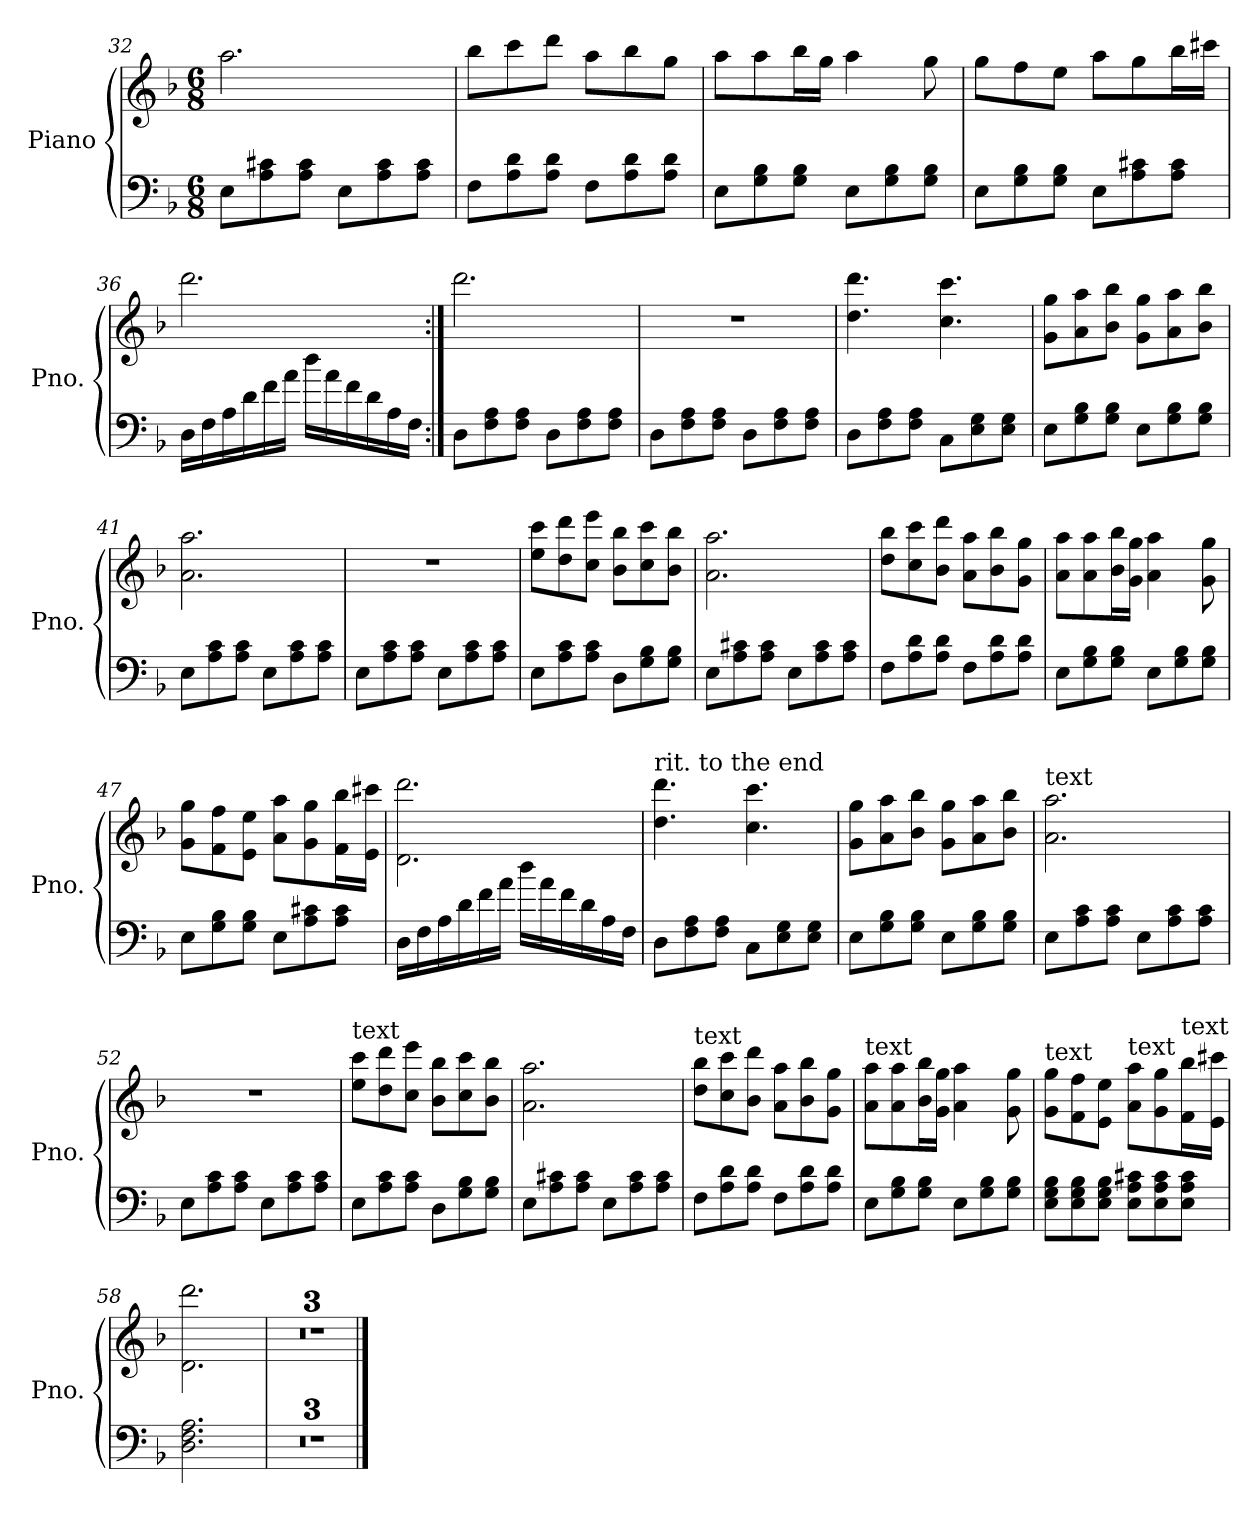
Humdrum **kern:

**kern	**kern
*part1	*part1
*staff2	*staff1
*I"Piano	*
*I'Pno.	*
!!LO:PB:g=z
*clefF4	*clefG2
*k[b-]	*k[b-]
*F:	*F:
*M6/8	*M6/8
=32	=32
8E\L	2.aa\
8A\ 8c#X\	.
8A\ 8c#\J	.
8E\L	.
8A\ 8c#\	.
8A\ 8c#\J	.
=33	=33
8F\L	8bb-\L
8A\ 8d\	8ccc\
8A\ 8d\J	8ddd\J
8F\L	8aa\L
8A\ 8d\	8bb-\
8A\ 8d\J	8gg\J
=34	=34
8E\L	8aa\L
8G\ 8B-\	8aa\
8G\ 8B-\J	16bb-\L
.	16gg\JJ
8E\L	4aa\
8G\ 8B-\	.
8G\ 8B-\J	8gg\
=35	=35
8E\L	8gg\L
8G\ 8B-\	8ff\
8G\ 8B-\J	8ee\J
8E\L	8aa\L
8A\ 8c#X\	8gg\
8A\ 8c#\J	16bb-\L
.	16ccc#X\JJ
!!LO:LB:g=z
=36	=36
16D\LL	2.ddd\
16F\	.
16A\	.
16d\	.
16f\	.
16a\JJ	.
16dd\LL	.
16a\	.
16f\	.
16d\	.
16A\	.
16F\JJ	.
=37:|!	=37:|!
8D\L	2.ddd\
8F\ 8A\	.
8F\ 8A\J	.
8D\L	.
8F\ 8A\	.
8F\ 8A\J	.
=38	=38
8D\L	2.r
8F\ 8A\	.
8F\ 8A\J	.
8D\L	.
8F\ 8A\	.
8F\ 8A\J	.
=39	=39
8D\L	4.dd\ 4.ddd\
8F\ 8A\	.
8F\ 8A\J	.
8C\L	4.cc\ 4.ccc\
8E\ 8G\	.
8E\ 8G\J	.
=40	=40
8E\L	8g\ 8gg\L
8G\ 8B-\	8a\ 8aa\
8G\ 8B-\J	8b-\ 8bb-\J
8E\L	8g\ 8gg\L
8G\ 8B-\	8a\ 8aa\
8G\ 8B-\J	8b-\ 8bb-\J
!!LO:LB:g=z
=41	=41
8E\L	2.a\ 2.aa\
8A\ 8c\	.
8A\ 8c\J	.
8E\L	.
8A\ 8c\	.
8A\ 8c\J	.
=42	=42
8E\L	2.r
8A\ 8c\	.
8A\ 8c\J	.
8E\L	.
8A\ 8c\	.
8A\ 8c\J	.
=43	=43
8E\L	8ee\ 8ccc\L
8A\ 8c\	8dd\ 8ddd\
8A\ 8c\J	8cc\ 8eee\J
8D\L	8b-\ 8bb-\L
8G\ 8B-\	8cc\ 8ccc\
8G\ 8B-\J	8b-\ 8bb-\J
=44	=44
8E\L	2.a\ 2.aa\
8A\ 8c#X\	.
8A\ 8c#\J	.
8E\L	.
8A\ 8c#\	.
8A\ 8c#\J	.
=45	=45
8F\L	8dd\ 8bb-\L
8A\ 8d\	8cc\ 8ccc\
8A\ 8d\J	8b-\ 8ddd\J
8F\L	8a\ 8aa\L
8A\ 8d\	8b-\ 8bb-\
8A\ 8d\J	8g\ 8gg\J
=46	=46
8E\L	8a\ 8aa\L
8G\ 8B-\	8a\ 8aa\
8G\ 8B-\J	16b-\ 16bb-\L
.	16g\ 16gg\JJ
8E\L	4a\ 4aa\
8G\ 8B-\	.
8G\ 8B-\J	8g\ 8gg\
!!LO:LB:g=z
=47	=47
8E\L	8g\ 8gg\L
8G\ 8B-\	8f\ 8ff\
8G\ 8B-\J	8e\ 8ee\J
8E\L	8a\ 8aa\L
8A\ 8c#X\	8g\ 8gg\
8A\ 8c#\J	16f\ 16bb-\L
.	16e\ 16ccc#X\JJ
=48	=48
16D\LL	2.d\ 2.ddd\
16F\	.
16A\	.
16d\	.
16f\	.
16a\JJ	.
16dd\LL	.
16a\	.
16f\	.
16d\	.
16A\	.
16F\JJ	.
=49	=49
!	!LO:TX:a:t=rit. to the end
8D\L	4.dd\ 4.ddd\
8F\ 8A\	.
8F\ 8A\J	.
8C\L	4.cc\ 4.ccc\
8E\ 8G\	.
8E\ 8G\J	.
=50	=50
8E\L	8g\ 8gg\L
8G\ 8B-\	8a\ 8aa\
8G\ 8B-\J	8b-\ 8bb-\J
8E\L	8g\ 8gg\L
8G\ 8B-\	8a\ 8aa\
8G\ 8B-\J	8b-\ 8bb-\J
=51	=51
!	!LO:TX:a:t=text
8E\L	2.a\ 2.aa\
8A\ 8c\	.
8A\ 8c\J	.
8E\L	.
8A\ 8c\	.
8A\ 8c\J	.
!!LO:LB:g=z
=52	=52
8E\L	2.r
8A\ 8c\	.
8A\ 8c\J	.
8E\L	.
8A\ 8c\	.
8A\ 8c\J	.
=53	=53
!	!LO:TX:a:t=text
8E\L	8ee\ 8ccc\L
8A\ 8c\	8dd\ 8ddd\
8A\ 8c\J	8cc\ 8eee\J
8D\L	8b-\ 8bb-\L
8G\ 8B-\	8cc\ 8ccc\
8G\ 8B-\J	8b-\ 8bb-\J
=54	=54
8E\L	2.a\ 2.aa\
8A\ 8c#X\	.
8A\ 8c#\J	.
8E\L	.
8A\ 8c#\	.
8A\ 8c#\J	.
=55	=55
!	!LO:TX:a:t=text
8F\L	8dd\ 8bb-\L
8A\ 8d\	8cc\ 8ccc\
8A\ 8d\J	8b-\ 8ddd\J
8F\L	8a\ 8aa\L
8A\ 8d\	8b-\ 8bb-\
8A\ 8d\J	8g\ 8gg\J
=56	=56
!	!LO:TX:a:t=text
8E\L	8a\ 8aa\L
8G\ 8B-\	8a\ 8aa\
8G\ 8B-\J	16b-\ 16bb-\L
.	16g\ 16gg\JJ
8E\L	4a\ 4aa\
8G\ 8B-\	.
8G\ 8B-\J	8g\ 8gg\
!!LO:PB:g=z
=57	=57
!	!LO:TX:a:t=text
8E\ 8G\ 8B-\L	8g\ 8gg\L
8E\ 8G\ 8B-\	8f\ 8ff\
8E\ 8G\ 8B-\J	8e\ 8ee\J
!	!LO:TX:a:t=text
8E\ 8A\ 8c#X\L	8a\ 8aa\L
8E\ 8A\ 8c#\	8g\ 8gg\
!	!LO:TX:a:t=text
8E\ 8A\ 8c#\J	16f\ 16bb-\L
.	16e\ 16ccc#X\JJ
=58	=58
2.D\ 2.F\ 2.A\	2.d\ 2.ddd\
=59	=59
2.r	2.r
=60	=60
2.r	2.r
=61	=61
2.r	2.r
==	==
*-	*-
